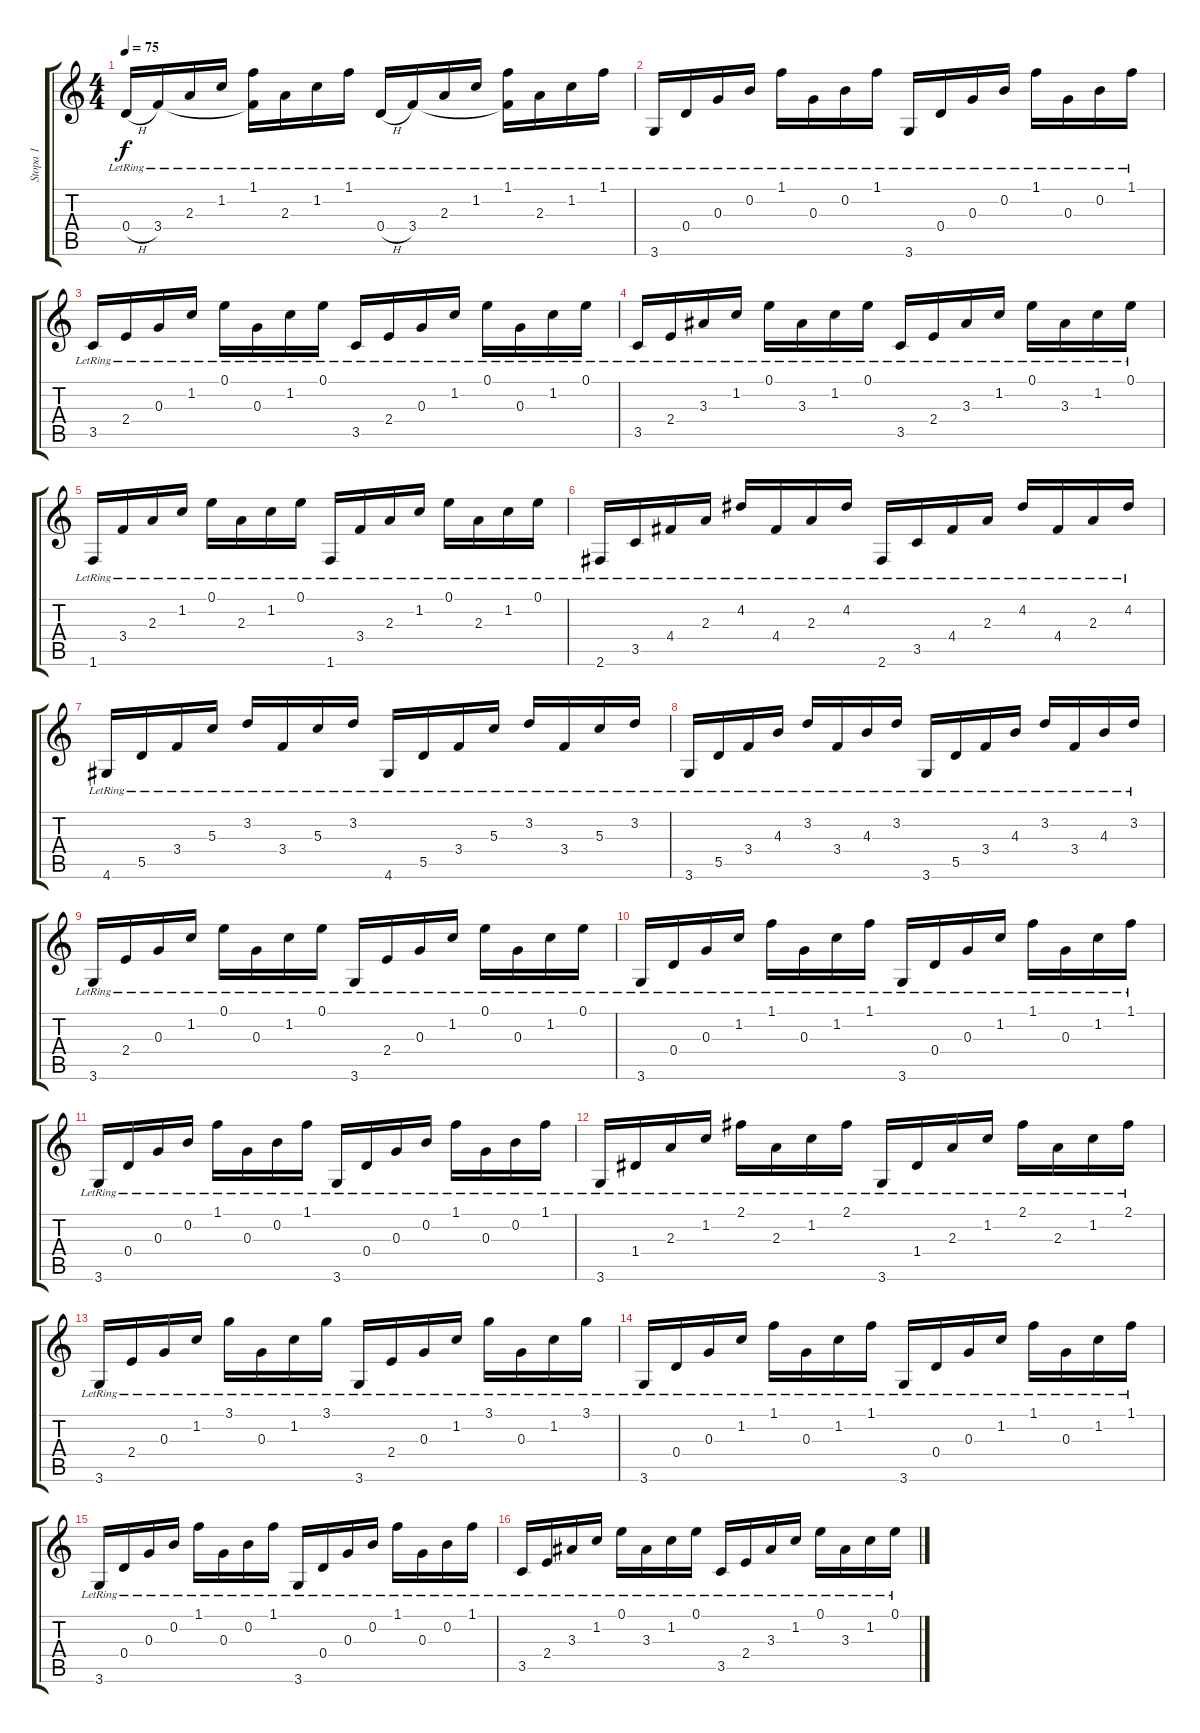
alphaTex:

\track ("Stopa 1" "Stopa 1") {instrument acousticguitarnylon}
\staff {score tabs}
\tuning (E4 B3 G3 D3 A2 E2) {hide}
\ts (4 4)
\tempo 75
\clef g2
\ks c
0.4{h lr}.16{dy f} 3.4{lr}.16 2.3{lr}.16 1.2{lr}.16 (1.1{lr} 3.4{t}).16 2.3{lr}.16 1.2{lr}.16 1.1{lr}.16 0.4{h lr}.16 3.4{lr}.16 2.3{lr}.16 1.2{lr}.16 (1.1{lr} 3.4{t}).16 2.3{lr}.16 1.2{lr}.16 1.1{lr}.16 |
3.6{lr}.16 0.4{lr}.16 0.3{lr}.16 0.2{lr}.16 1.1{lr}.16 0.3{lr}.16 0.2{lr}.16 1.1{lr}.16 3.6{lr}.16 0.4{lr}.16 0.3{lr}.16 0.2{lr}.16 1.1{lr}.16 0.3{lr}.16 0.2{lr}.16 1.1{lr}.16 |
3.5{lr}.16 2.4{lr}.16 0.3{lr}.16 1.2{lr}.16 0.1{lr}.16 0.3{lr}.16 1.2{lr}.16 0.1{lr}.16 3.5{lr}.16 2.4{lr}.16 0.3{lr}.16 1.2{lr}.16 0.1{lr}.16 0.3{lr}.16 1.2{lr}.16 0.1{lr}.16 |
3.5{lr}.16 2.4{lr}.16 3.3{lr}.16 1.2{lr}.16 0.1{lr}.16 3.3{lr}.16 1.2{lr}.16 0.1{lr}.16 3.5{lr}.16 2.4{lr}.16 3.3{lr}.16 1.2{lr}.16 0.1{lr}.16 3.3{lr}.16 1.2{lr}.16 0.1{lr}.16 |
1.6{lr}.16 3.4{lr}.16 2.3{lr}.16 1.2{lr}.16 0.1{lr}.16 2.3{lr}.16 1.2{lr}.16 0.1{lr}.16 1.6{lr}.16 3.4{lr}.16 2.3{lr}.16 1.2{lr}.16 0.1{lr}.16 2.3{lr}.16 1.2{lr}.16 0.1{lr}.16 |
2.6{lr}.16 3.5{lr}.16 4.4{lr}.16 2.3{lr}.16 4.2{lr}.16 4.4{lr}.16 2.3{lr}.16 4.2{lr}.16 2.6{lr}.16 3.5{lr}.16 4.4{lr}.16 2.3{lr}.16 4.2{lr}.16 4.4{lr}.16 2.3{lr}.16 4.2{lr}.16 |
4.6{lr}.16 5.5{lr}.16 3.4{lr}.16 5.3{lr}.16 3.2{lr}.16 3.4{lr}.16 5.3{lr}.16 3.2{lr}.16 4.6{lr}.16 5.5{lr}.16 3.4{lr}.16 5.3{lr}.16 3.2{lr}.16 3.4{lr}.16 5.3{lr}.16 3.2{lr}.16 |
3.6{lr}.16 5.5{lr}.16 3.4{lr}.16 4.3{lr}.16 3.2{lr}.16 3.4{lr}.16 4.3{lr}.16 3.2{lr}.16 3.6{lr}.16 5.5{lr}.16 3.4{lr}.16 4.3{lr}.16 3.2{lr}.16 3.4{lr}.16 4.3{lr}.16 3.2{lr}.16 |
3.6{lr}.16 2.4{lr}.16 0.3{lr}.16 1.2{lr}.16 0.1{lr}.16 0.3{lr}.16 1.2{lr}.16 0.1{lr}.16 3.6{lr}.16 2.4{lr}.16 0.3{lr}.16 1.2{lr}.16 0.1{lr}.16 0.3{lr}.16 1.2{lr}.16 0.1{lr}.16 |
3.6{lr}.16 0.4{lr}.16 0.3{lr}.16 1.2{lr}.16 1.1{lr}.16 0.3{lr}.16 1.2{lr}.16 1.1{lr}.16 3.6{lr}.16 0.4{lr}.16 0.3{lr}.16 1.2{lr}.16 1.1{lr}.16 0.3{lr}.16 1.2{lr}.16 1.1{lr}.16 |
3.6{lr}.16 0.4{lr}.16 0.3{lr}.16 0.2{lr}.16 1.1{lr}.16 0.3{lr}.16 0.2{lr}.16 1.1{lr}.16 3.6{lr}.16 0.4{lr}.16 0.3{lr}.16 0.2{lr}.16 1.1{lr}.16 0.3{lr}.16 0.2{lr}.16 1.1{lr}.16 |
3.6{lr}.16 1.4{lr}.16 2.3{lr}.16 1.2{lr}.16 2.1{lr}.16 2.3{lr}.16 1.2{lr}.16 2.1{lr}.16 3.6{lr}.16 1.4{lr}.16 2.3{lr}.16 1.2{lr}.16 2.1{lr}.16 2.3{lr}.16 1.2{lr}.16 2.1{lr}.16 |
3.6{lr}.16 2.4{lr}.16 0.3{lr}.16 1.2{lr}.16 3.1{lr}.16 0.3{lr}.16 1.2{lr}.16 3.1{lr}.16 3.6{lr}.16 2.4{lr}.16 0.3{lr}.16 1.2{lr}.16 3.1{lr}.16 0.3{lr}.16 1.2{lr}.16 3.1{lr}.16 |
3.6{lr}.16 0.4{lr}.16 0.3{lr}.16 1.2{lr}.16 1.1{lr}.16 0.3{lr}.16 1.2{lr}.16 1.1{lr}.16 3.6{lr}.16 0.4{lr}.16 0.3{lr}.16 1.2{lr}.16 1.1{lr}.16 0.3{lr}.16 1.2{lr}.16 1.1{lr}.16 |
3.6{lr}.16 0.4{lr}.16 0.3{lr}.16 0.2{lr}.16 1.1{lr}.16 0.3{lr}.16 0.2{lr}.16 1.1{lr}.16 3.6{lr}.16 0.4{lr}.16 0.3{lr}.16 0.2{lr}.16 1.1{lr}.16 0.3{lr}.16 0.2{lr}.16 1.1{lr}.16 |
3.5{lr}.16 2.4{lr}.16 3.3{lr}.16 1.2{lr}.16 0.1{lr}.16 3.3{lr}.16 1.2{lr}.16 0.1{lr}.16 3.5{lr}.16 2.4{lr}.16 3.3{lr}.16 1.2{lr}.16 0.1{lr}.16 3.3{lr}.16 1.2{lr}.16 0.1{lr}.16
